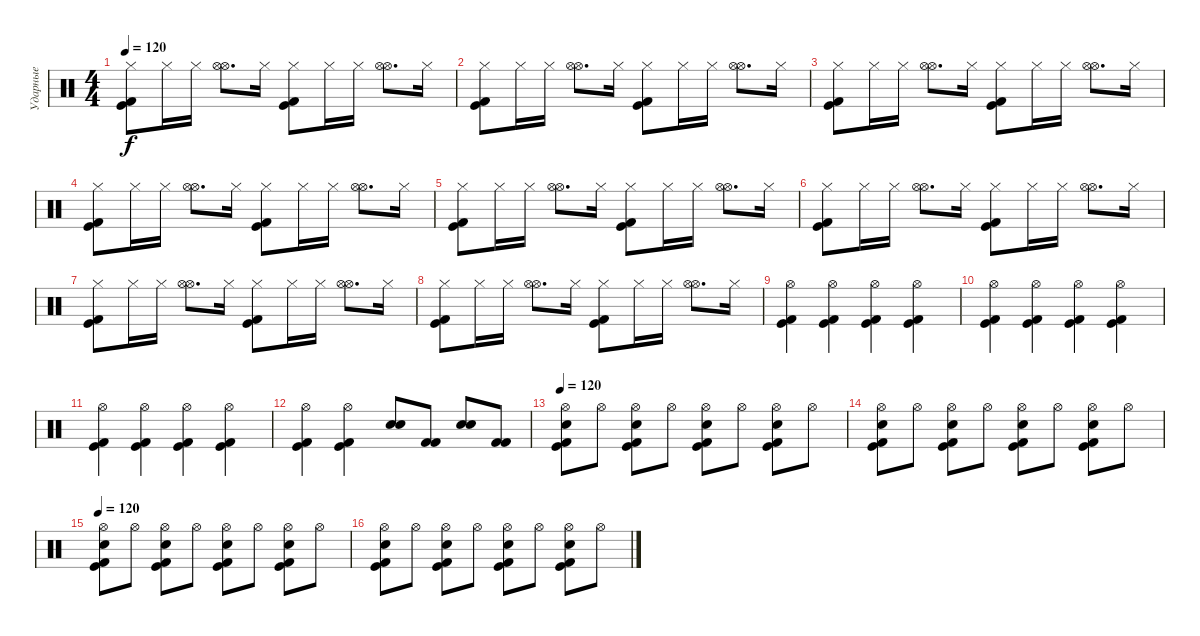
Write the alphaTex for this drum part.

\track ("Ударные" "Ударные") {instrument percussion}
\staff {score}
\articulation defaults
\ts (4 4)
\tempo 120
\clef neutral
\ks c
("Hi-Hat (closed)" "Kick (hit) 2" "Kick (hit)").8{dy f} "Hi-Hat (closed)".16 "Hi-Hat (closed)".16 ("Hi-Hat (open)" "Hi-Hat (open)").8{d} "Hi-Hat (closed)".16 ("Hi-Hat (closed)" "Kick (hit) 2" "Kick (hit)").8 "Hi-Hat (closed)".16 "Hi-Hat (closed)".16 ("Hi-Hat (open)" "Hi-Hat (open)").8{d} "Hi-Hat (closed)".16 |
("Hi-Hat (closed)" "Kick (hit) 2" "Kick (hit)").8 "Hi-Hat (closed)".16 "Hi-Hat (closed)".16 ("Hi-Hat (open)" "Hi-Hat (open)").8{d} "Hi-Hat (closed)".16 ("Hi-Hat (closed)" "Kick (hit) 2" "Kick (hit)").8 "Hi-Hat (closed)".16 "Hi-Hat (closed)".16 ("Hi-Hat (open)" "Hi-Hat (open)").8{d} "Hi-Hat (closed)".16 |
("Hi-Hat (closed)" "Kick (hit) 2" "Kick (hit)").8 "Hi-Hat (closed)".16 "Hi-Hat (closed)".16 ("Hi-Hat (open)" "Hi-Hat (open)").8{d} "Hi-Hat (closed)".16 ("Hi-Hat (closed)" "Kick (hit) 2" "Kick (hit)").8 "Hi-Hat (closed)".16 "Hi-Hat (closed)".16 ("Hi-Hat (open)" "Hi-Hat (open)").8{d} "Hi-Hat (closed)".16 |
("Hi-Hat (closed)" "Kick (hit) 2" "Kick (hit)").8 "Hi-Hat (closed)".16 "Hi-Hat (closed)".16 ("Hi-Hat (open)" "Hi-Hat (open)").8{d} "Hi-Hat (closed)".16 ("Hi-Hat (closed)" "Kick (hit) 2" "Kick (hit)").8 "Hi-Hat (closed)".16 "Hi-Hat (closed)".16 ("Hi-Hat (open)" "Hi-Hat (open)").8{d} "Hi-Hat (closed)".16 |
("Hi-Hat (closed)" "Kick (hit) 2" "Kick (hit)").8 "Hi-Hat (closed)".16 "Hi-Hat (closed)".16 ("Hi-Hat (open)" "Hi-Hat (open)").8{d} "Hi-Hat (closed)".16 ("Hi-Hat (closed)" "Kick (hit) 2" "Kick (hit)").8 "Hi-Hat (closed)".16 "Hi-Hat (closed)".16 ("Hi-Hat (open)" "Hi-Hat (open)").8{d} "Hi-Hat (closed)".16 |
("Hi-Hat (closed)" "Kick (hit) 2" "Kick (hit)").8 "Hi-Hat (closed)".16 "Hi-Hat (closed)".16 ("Hi-Hat (open)" "Hi-Hat (open)").8{d} "Hi-Hat (closed)".16 ("Hi-Hat (closed)" "Kick (hit) 2" "Kick (hit)").8 "Hi-Hat (closed)".16 "Hi-Hat (closed)".16 ("Hi-Hat (open)" "Hi-Hat (open)").8{d} "Hi-Hat (closed)".16 |
("Hi-Hat (closed)" "Kick (hit) 2" "Kick (hit)").8 "Hi-Hat (closed)".16 "Hi-Hat (closed)".16 ("Hi-Hat (open)" "Hi-Hat (open)").8{d} "Hi-Hat (closed)".16 ("Hi-Hat (closed)" "Kick (hit) 2" "Kick (hit)").8 "Hi-Hat (closed)".16 "Hi-Hat (closed)".16 ("Hi-Hat (open)" "Hi-Hat (open)").8{d} "Hi-Hat (closed)".16 |
("Hi-Hat (closed)" "Kick (hit) 2" "Kick (hit)").8 "Hi-Hat (closed)".16 "Hi-Hat (closed)".16 ("Hi-Hat (open)" "Hi-Hat (open)").8{d} "Hi-Hat (closed)".16 ("Hi-Hat (closed)" "Kick (hit) 2" "Kick (hit)").8 "Hi-Hat (closed)".16 "Hi-Hat (closed)".16 ("Hi-Hat (open)" "Hi-Hat (open)").8{d} "Hi-Hat (closed)".16 |
("Hi-Hat (open)" "Kick (hit) 2" "Kick (hit)").4 ("Hi-Hat (open)" "Kick (hit) 2" "Kick (hit)").4 ("Hi-Hat (open)" "Kick (hit) 2" "Kick (hit)").4 ("Hi-Hat (open)" "Kick (hit) 2" "Kick (hit)").4 |
("Hi-Hat (open)" "Kick (hit) 2" "Kick (hit)").4 ("Hi-Hat (open)" "Kick (hit) 2" "Kick (hit)").4 ("Hi-Hat (open)" "Kick (hit) 2" "Kick (hit)").4 ("Hi-Hat (open)" "Kick (hit) 2" "Kick (hit)").4 |
("Hi-Hat (open)" "Kick (hit) 2" "Kick (hit)").4 ("Hi-Hat (open)" "Kick (hit) 2" "Kick (hit)").4 ("Hi-Hat (open)" "Kick (hit) 2" "Kick (hit)").4 ("Hi-Hat (open)" "Kick (hit) 2" "Kick (hit)").4 |
("Hi-Hat (open)" "Kick (hit) 2" "Kick (hit)").4 ("Hi-Hat (open)" "Kick (hit) 2" "Kick (hit)").4 ("Snare (hit) 2" "Snare (hit) 2").8 ("Kick (hit) 2" "Kick (hit) 2").8 ("Snare (hit) 2" "Snare (hit) 2").8 ("Kick (hit) 2" "Kick (hit) 2").8 |
\tempo 120
("Hi-Hat (open)" "Kick (hit) 2" "Kick (hit)" "Snare (hit) 2").8{volume 13} "Hi-Hat (open)".8 ("Kick (hit) 2" "Kick (hit)" "Hi-Hat (open)" "Snare (hit) 2").8 "Hi-Hat (open)".8 ("Hi-Hat (open)" "Kick (hit) 2" "Kick (hit)" "Snare (hit) 2").8 "Hi-Hat (open)".8 ("Kick (hit) 2" "Kick (hit)" "Hi-Hat (open)" "Snare (hit) 2").8 "Hi-Hat (open)".8 |
("Hi-Hat (open)" "Kick (hit) 2" "Kick (hit)" "Snare (hit) 2").8 "Hi-Hat (open)".8 ("Kick (hit) 2" "Kick (hit)" "Hi-Hat (open)" "Snare (hit) 2").8 "Hi-Hat (open)".8 ("Hi-Hat (open)" "Kick (hit) 2" "Kick (hit)" "Snare (hit) 2").8 "Hi-Hat (open)".8 ("Kick (hit) 2" "Kick (hit)" "Hi-Hat (open)" "Snare (hit) 2").8 "Hi-Hat (open)".8 |
\tempo 120
("Hi-Hat (open)" "Kick (hit) 2" "Kick (hit)" "Snare (hit) 2").8{volume 13} "Hi-Hat (open)".8 ("Kick (hit) 2" "Kick (hit)" "Hi-Hat (open)" "Snare (hit) 2").8 "Hi-Hat (open)".8 ("Hi-Hat (open)" "Kick (hit) 2" "Kick (hit)" "Snare (hit) 2").8 "Hi-Hat (open)".8 ("Kick (hit) 2" "Kick (hit)" "Hi-Hat (open)" "Snare (hit) 2").8 "Hi-Hat (open)".8 |
("Hi-Hat (open)" "Kick (hit) 2" "Kick (hit)" "Snare (hit) 2").8 "Hi-Hat (open)".8 ("Kick (hit) 2" "Kick (hit)" "Hi-Hat (open)" "Snare (hit) 2").8 "Hi-Hat (open)".8 ("Hi-Hat (open)" "Kick (hit) 2" "Kick (hit)" "Snare (hit) 2").8 "Hi-Hat (open)".8 ("Kick (hit) 2" "Kick (hit)" "Hi-Hat (open)" "Snare (hit) 2").8 "Hi-Hat (open)".8
